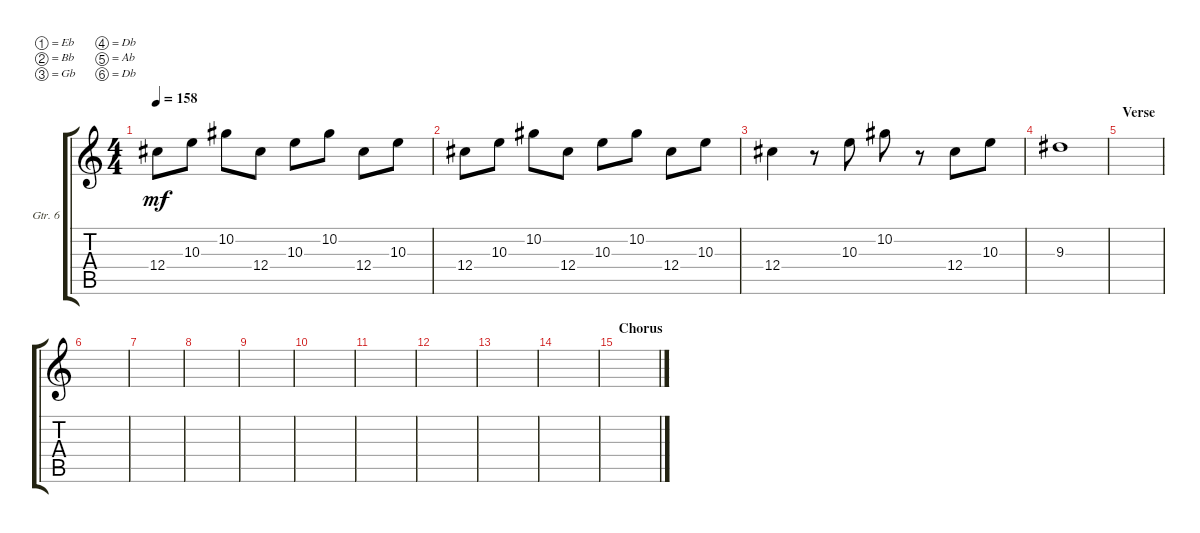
\defaultSystemsLayout 4
\bracketExtendMode groupsimilarinstruments
\firstSystemTrackNameOrientation horizontal
\otherSystemsTrackNameOrientation horizontal
\track ("Electric Guitar" "Gtr. 6") {instrument electricguitarclean}
\staff {score tabs}
\tuning (Eb4 Bb3 Gb3 Db3 Ab2 Db2)
\ts (4 4)
\tempo 158
\clef g2
\ks c
12.4.8{dy mf} 10.3.8 10.2.8 12.4.8 10.3.8 10.2.8 12.4.8 10.3.8 |
12.4.8 10.3.8 10.2.8 12.4.8 10.3.8 10.2.8 12.4.8 10.3.8 |
12.4.4 r.8 10.3.8 10.2.8 r.8 12.4.8 10.3.8 |
9.3.1 |
\section ("" "Verse")
|
|
|
|
|
|
|
|
|
|
\section ("" "Chorus")
